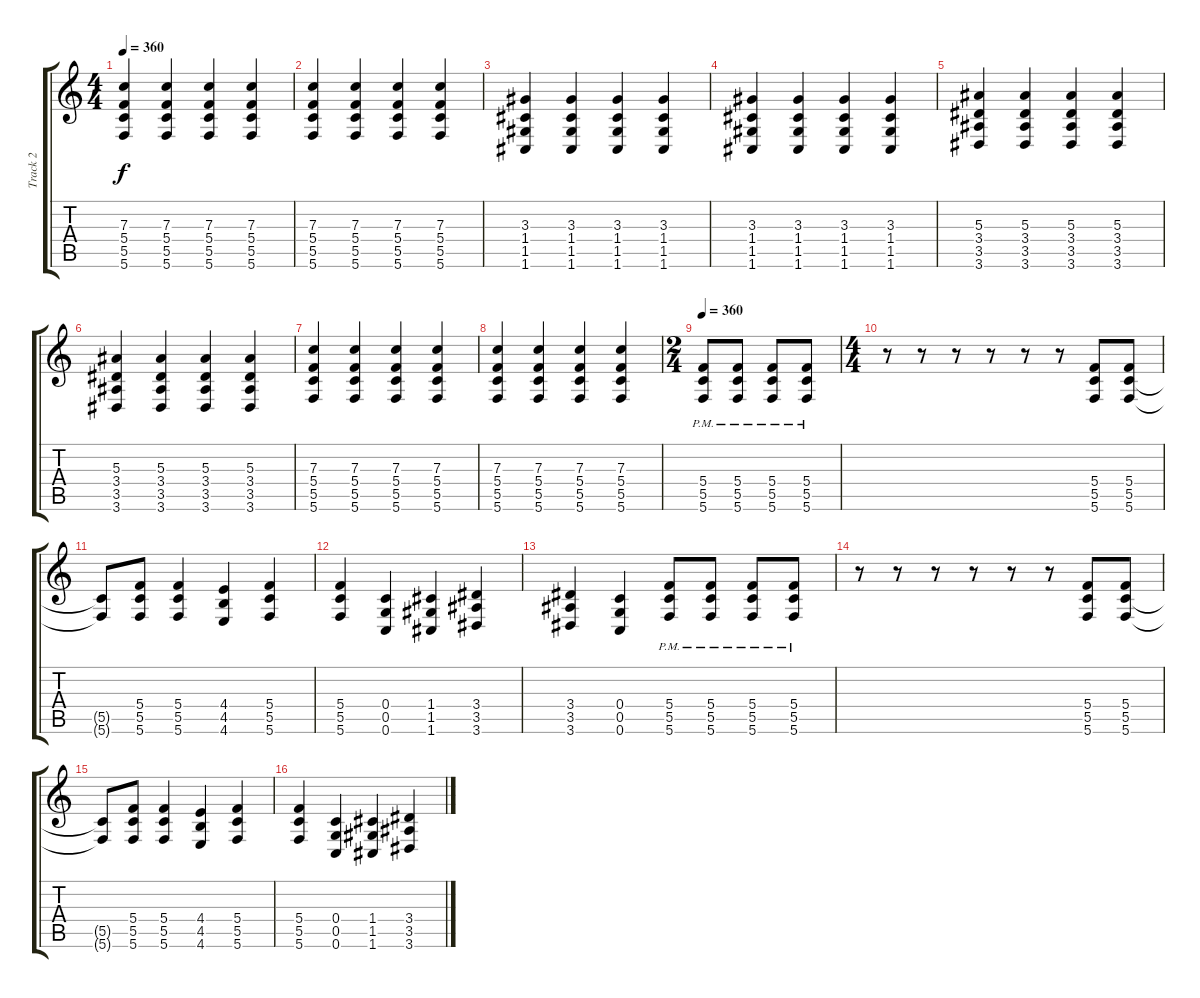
\track ("Track 2" "Track 2") {instrument overdrivenguitar}
\staff {score tabs}
\tuning (D4 A3 F3 C3 G2 C2) {hide}
\ts (4 4)
\tempo 360
\clef g2
\ks c
(7.3 5.4 5.5 5.6).4{dy f} (7.3 5.4 5.5 5.6).4 (7.3 5.4 5.5 5.6).4 (7.3 5.4 5.5 5.6).4 |
(7.3 5.4 5.5 5.6).4 (7.3 5.4 5.5 5.6).4 (7.3 5.4 5.5 5.6).4 (7.3 5.4 5.5 5.6).4 |
(3.3 1.4 1.5 1.6).4 (3.3 1.4 1.5 1.6).4 (3.3 1.4 1.5 1.6).4 (3.3 1.4 1.5 1.6).4 |
(3.3 1.4 1.5 1.6).4 (3.3 1.4 1.5 1.6).4 (3.3 1.4 1.5 1.6).4 (3.3 1.4 1.5 1.6).4 |
(5.3 3.4 3.5 3.6).4 (5.3 3.4 3.5 3.6).4 (5.3 3.4 3.5 3.6).4 (5.3 3.4 3.5 3.6).4 |
(5.3 3.4 3.5 3.6).4 (5.3 3.4 3.5 3.6).4 (5.3 3.4 3.5 3.6).4 (5.3 3.4 3.5 3.6).4 |
(7.3 5.4 5.5 5.6).4 (7.3 5.4 5.5 5.6).4 (7.3 5.4 5.5 5.6).4 (7.3 5.4 5.5 5.6).4 |
(7.3 5.4 5.5 5.6).4 (7.3 5.4 5.5 5.6).4 (7.3 5.4 5.5 5.6).4 (7.3 5.4 5.5 5.6).4 |
\ts (2 4)
\tempo 360
(5.4{pm} 5.5{pm} 5.6{pm}).8 (5.4{pm} 5.5{pm} 5.6{pm}).8 (5.4{pm} 5.5{pm} 5.6{pm}).8 (5.4{pm} 5.5{pm} 5.6{pm}).8 |
\ts (4 4)
r.8 r.8 r.8 r.8 r.8 r.8 (5.4 5.5 5.6).8 (5.4 5.5 5.6).8 |
(5.5{t} 5.6{t}).8 (5.4 5.5 5.6).8 (5.4 5.5 5.6).4 (4.4 4.5 4.6).4 (5.4 5.5 5.6).4 |
(5.4 5.5 5.6).4 (0.4 0.5 0.6).4 (1.4 1.5 1.6).4 (3.4 3.5 3.6).4 |
(3.4 3.5 3.6).4 (0.4 0.5 0.6).4 (5.4{pm} 5.5{pm} 5.6{pm}).8 (5.4{pm} 5.5{pm} 5.6{pm}).8 (5.4{pm} 5.5{pm} 5.6{pm}).8 (5.4{pm} 5.5{pm} 5.6{pm}).8 |
r.8 r.8 r.8 r.8 r.8 r.8 (5.4 5.5 5.6).8 (5.4 5.5 5.6).8 |
(5.5{t} 5.6{t}).8 (5.4 5.5 5.6).8 (5.4 5.5 5.6).4 (4.4 4.5 4.6).4 (5.4 5.5 5.6).4 |
(5.4 5.5 5.6).4 (0.4 0.5 0.6).4 (1.4 1.5 1.6).4 (3.4 3.5 3.6).4
